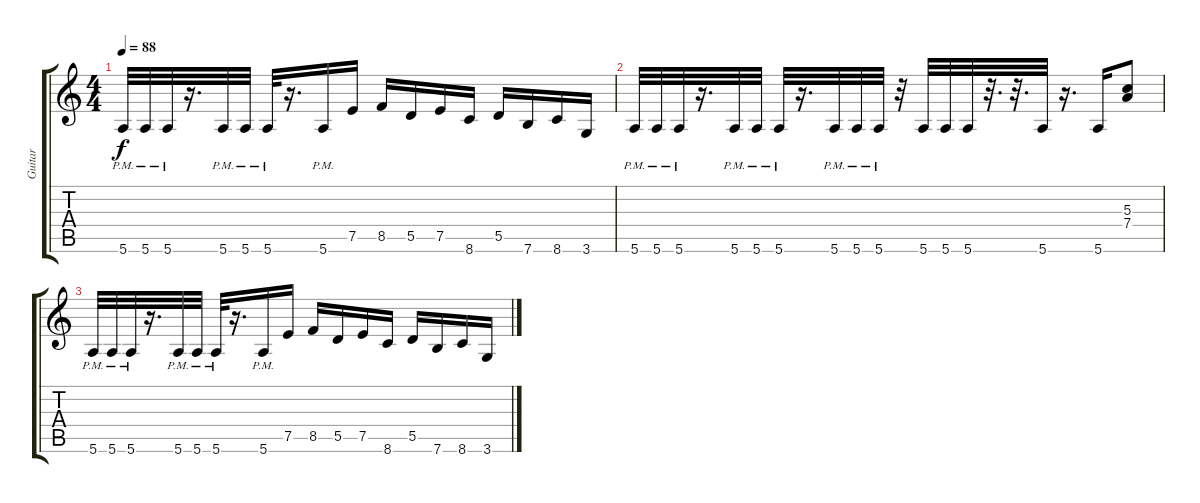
\track ("Guitar" "Guitar") {instrument distortionguitar}
\staff {score tabs}
\tuning (E4 B3 G3 D3 A2 E2) {hide}
\ts (4 4)
\tempo 88
\clef g2
\ks c
5.6{pm}.32{dy f} 5.6{pm}.32 5.6{pm}.32 r.16{d} 5.6{pm}.32 5.6{pm}.32 5.6{pm}.32 r.16{d} 5.6{pm}.16 7.5.16 8.5.16 5.5.16 7.5.16 8.6.16 5.5.16 7.6.16 8.6.16 3.6.16 |
5.6{pm}.32 5.6{pm}.32 5.6{pm}.32 r.16{d} 5.6{pm}.32 5.6{pm}.32 5.6{pm}.32 r.16{d} 5.6{pm}.32 5.6{pm}.32 5.6{pm}.32 r.32 5.6.32 5.6.32 5.6.32 r.32{d} r.32{d} 5.6.32 r.16{d} 5.6.16 (5.3 7.4).8 |
5.6{pm}.32 5.6{pm}.32 5.6{pm}.32 r.16{d} 5.6{pm}.32 5.6{pm}.32 5.6{pm}.32 r.16{d} 5.6{pm}.16 7.5.16 8.5.16 5.5.16 7.5.16 8.6.16 5.5.16 7.6.16 8.6.16 3.6.16
